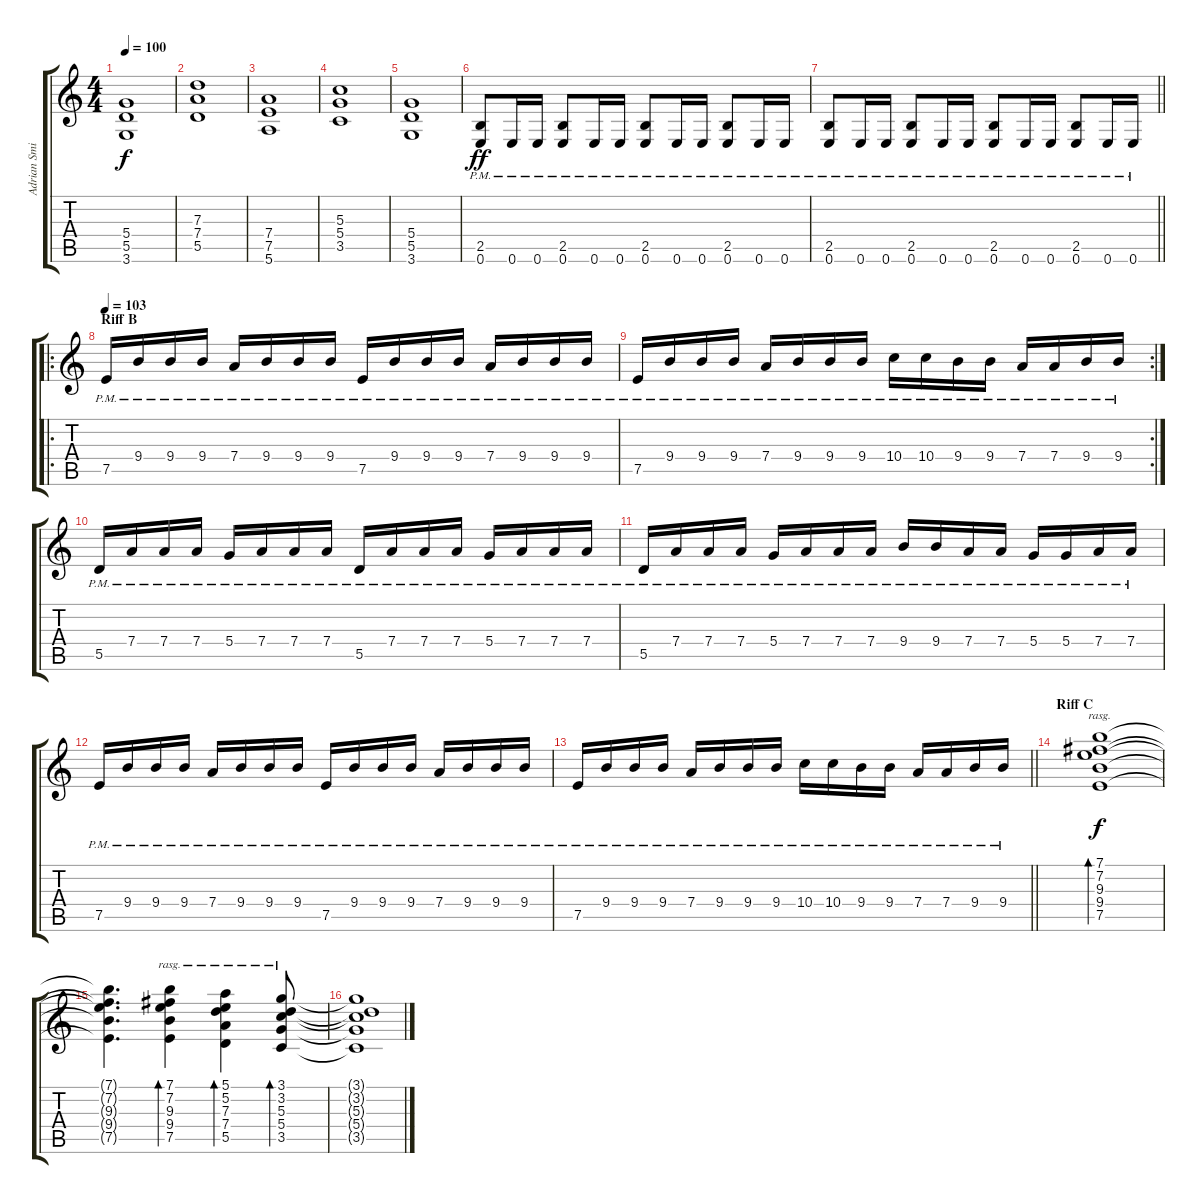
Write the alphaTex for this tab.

\track ("Adrian Smith" "Adrian Smi") {instrument overdrivenguitar}
\staff {score tabs}
\tuning (E4 B3 G3 D3 A2 E2) {hide}
\ts (4 4)
\tempo 100
\clef g2
\ks c
(5.4 5.5 3.6).1{dy f} |
(7.3 7.4 5.5).1 |
(7.4 7.5 5.6).1 |
(5.3 5.4 3.5).1 |
(5.4 5.5 3.6).1 |
(2.5{pm} 0.6{pm}).8{dy ff} 0.6{pm}.16 0.6{pm}.16 (2.5{pm} 0.6{pm}).8 0.6{pm}.16 0.6{pm}.16 (2.5{pm} 0.6{pm}).8 0.6{pm}.16 0.6{pm}.16 (2.5{pm} 0.6{pm}).8 0.6{pm}.16 0.6{pm}.16 |
\barLineRight lightlight
(2.5{pm} 0.6{pm}).8 0.6{pm}.16 0.6{pm}.16 (2.5{pm} 0.6{pm}).8 0.6{pm}.16 0.6{pm}.16 (2.5{pm} 0.6{pm}).8 0.6{pm}.16 0.6{pm}.16 (2.5{pm} 0.6{pm}).8 0.6{pm}.16 0.6{pm}.16 |
\ro
\section ("" "Riff B")
\tempo 103
7.5{pm}.16 9.4{pm}.16 9.4{pm}.16 9.4{pm}.16 7.4{pm}.16 9.4{pm}.16 9.4{pm}.16 9.4{pm}.16 7.5{pm}.16 9.4{pm}.16 9.4{pm}.16 9.4{pm}.16 7.4{pm}.16 9.4{pm}.16 9.4{pm}.16 9.4{pm}.16 |
\rc 2
7.5{pm}.16 9.4{pm}.16 9.4{pm}.16 9.4{pm}.16 7.4{pm}.16 9.4{pm}.16 9.4{pm}.16 9.4{pm}.16 10.4{pm}.16 10.4{pm}.16 9.4{pm}.16 9.4{pm}.16 7.4{pm}.16 7.4{pm}.16 9.4{pm}.16 9.4{pm}.16 |
5.5{pm}.16 7.4{pm}.16 7.4{pm}.16 7.4{pm}.16 5.4{pm}.16 7.4{pm}.16 7.4{pm}.16 7.4{pm}.16 5.5{pm}.16 7.4{pm}.16 7.4{pm}.16 7.4{pm}.16 5.4{pm}.16 7.4{pm}.16 7.4{pm}.16 7.4{pm}.16 |
5.5{pm}.16 7.4{pm}.16 7.4{pm}.16 7.4{pm}.16 5.4{pm}.16 7.4{pm}.16 7.4{pm}.16 7.4{pm}.16 9.4{pm}.16 9.4{pm}.16 7.4{pm}.16 7.4{pm}.16 5.4{pm}.16 5.4{pm}.16 7.4{pm}.16 7.4{pm}.16 |
7.5{pm}.16 9.4{pm}.16 9.4{pm}.16 9.4{pm}.16 7.4{pm}.16 9.4{pm}.16 9.4{pm}.16 9.4{pm}.16 7.5{pm}.16 9.4{pm}.16 9.4{pm}.16 9.4{pm}.16 7.4{pm}.16 9.4{pm}.16 9.4{pm}.16 9.4{pm}.16 |
\barLineRight lightlight
7.5{pm}.16 9.4{pm}.16 9.4{pm}.16 9.4{pm}.16 7.4{pm}.16 9.4{pm}.16 9.4{pm}.16 9.4{pm}.16 10.4{pm}.16 10.4{pm}.16 9.4{pm}.16 9.4{pm}.16 7.4{pm}.16 7.4{pm}.16 9.4{pm}.16 9.4{pm}.16 |
\section ("" "Riff C")
(7.1 7.2 9.3 9.4 7.5).1{bd 240 rasg ii dy f} |
(7.1{t} 7.2{t} 9.3{t} 9.4{t} 7.5{t}).4{d} (7.1 7.2 9.3 9.4 7.5).4{bd 240 rasg ii} (5.1 5.2 7.3 7.4 5.5).4{bd 240 rasg ii} (3.1 3.2 5.3 5.4 3.5).8{bd 240 rasg ii} |
(3.1{t} 3.2{t} 5.3{t} 5.4{t} 3.5{t}).1
